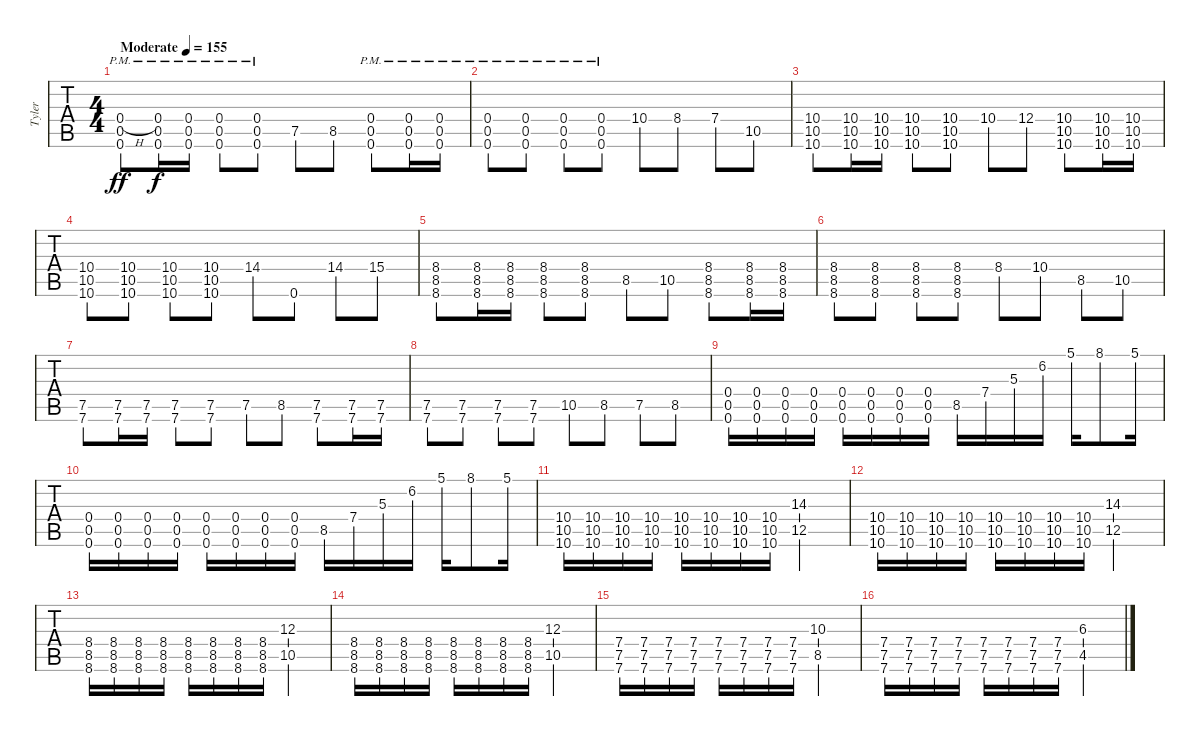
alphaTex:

\track ("Tyler" "Tyler") {instrument distortionguitar}
\staff {tabs}
\tuning (D4 A3 F3 C3 G2 C2) {hide}
\ts (4 4)
\tempo (155 "Moderate")
\clef g2
\ks c
(0.4{h pm} 0.5 0.6).8{dy ff instrument distortionguitar} (0.4{pm} 0.5 0.6).16{dy f} (0.4{pm} 0.5 0.6).16 (0.4{pm} 0.5 0.6).8 (0.4{pm} 0.5 0.6).8 7.5.8 8.5.8 (0.4{pm} 0.5 0.6).8 (0.4{pm} 0.5 0.6).16 (0.4{pm} 0.5 0.6).16 |
(0.4{pm} 0.5 0.6).8 (0.4{pm} 0.5 0.6).8 (0.4{pm} 0.5 0.6).8 (0.4{pm} 0.5 0.6).8 10.4.8 8.4.8 7.4.8 10.5.8 |
(10.4 10.5 10.6).8 (10.4 10.5 10.6).16 (10.4 10.5 10.6).16 (10.4 10.5 10.6).8 (10.4 10.5 10.6).8 10.4.8 12.4.8 (10.4 10.5 10.6).8 (10.4 10.5 10.6).16 (10.4 10.5 10.6).16 |
(10.4 10.5 10.6).8 (10.4 10.5 10.6).8 (10.4 10.5 10.6).8 (10.4 10.5 10.6).8 14.4.8 0.6.8 14.4.8 15.4.8 |
(8.4 8.5 8.6).8 (8.4 8.5 8.6).16 (8.4 8.5 8.6).16 (8.4 8.5 8.6).8 (8.4 8.5 8.6).8 8.5.8 10.5.8 (8.4 8.5 8.6).8 (8.4 8.5 8.6).16 (8.4 8.5 8.6).16 |
(8.4 8.5 8.6).8 (8.4 8.5 8.6).8 (8.4 8.5 8.6).8 (8.4 8.5 8.6).8 8.4.8 10.4.8 8.5.8 10.5.8 |
(7.5 7.6).8 (7.5 7.6).16 (7.5 7.6).16 (7.5 7.6).8 (7.5 7.6).8 7.5.8 8.5.8 (7.5 7.6).8 (7.5 7.6).16 (7.5 7.6).16 |
(7.5 7.6).8 (7.5 7.6).8 (7.5 7.6).8 (7.5 7.6).8 10.5.8 8.5.8 7.5.8 8.5.8 |
(0.4 0.5 0.6).16 (0.4 0.5 0.6).16 (0.4 0.5 0.6).16 (0.4 0.5 0.6).16 (0.4 0.5 0.6).16 (0.4 0.5 0.6).16 (0.4 0.5 0.6).16 (0.4 0.5 0.6).16 8.5.16 7.4.16 5.3.16 6.2.16 5.1.16 8.1.8 5.1.16 |
(0.4 0.5 0.6).16 (0.4 0.5 0.6).16 (0.4 0.5 0.6).16 (0.4 0.5 0.6).16 (0.4 0.5 0.6).16 (0.4 0.5 0.6).16 (0.4 0.5 0.6).16 (0.4 0.5 0.6).16 8.5.16 7.4.16 5.3.16 6.2.16 5.1.16 8.1.8 5.1.16 |
(10.4 10.5 10.6).16 (10.4 10.5 10.6).16 (10.4 10.5 10.6).16 (10.4 10.5 10.6).16 (10.4 10.5 10.6).16 (10.4 10.5 10.6).16 (10.4 10.5 10.6).16 (10.4 10.5 10.6).16 (14.3 12.5).2 |
(10.4 10.5 10.6).16 (10.4 10.5 10.6).16 (10.4 10.5 10.6).16 (10.4 10.5 10.6).16 (10.4 10.5 10.6).16 (10.4 10.5 10.6).16 (10.4 10.5 10.6).16 (10.4 10.5 10.6).16 (14.3 12.5).2 |
(8.4 8.5 8.6).16 (8.4 8.5 8.6).16 (8.4 8.5 8.6).16 (8.4 8.5 8.6).16 (8.4 8.5 8.6).16 (8.4 8.5 8.6).16 (8.4 8.5 8.6).16 (8.4 8.5 8.6).16 (12.3 10.5).2 |
(8.4 8.5 8.6).16 (8.4 8.5 8.6).16 (8.4 8.5 8.6).16 (8.4 8.5 8.6).16 (8.4 8.5 8.6).16 (8.4 8.5 8.6).16 (8.4 8.5 8.6).16 (8.4 8.5 8.6).16 (12.3 10.5).2 |
(7.4 7.5 7.6).16 (7.4 7.5 7.6).16 (7.4 7.5 7.6).16 (7.4 7.5 7.6).16 (7.4 7.5 7.6).16 (7.4 7.5 7.6).16 (7.4 7.5 7.6).16 (7.4 7.5 7.6).16 (10.3 8.5).2 |
(7.4 7.5 7.6).16 (7.4 7.5 7.6).16 (7.4 7.5 7.6).16 (7.4 7.5 7.6).16 (7.4 7.5 7.6).16 (7.4 7.5 7.6).16 (7.4 7.5 7.6).16 (7.4 7.5 7.6).16 (6.3 4.5).2
